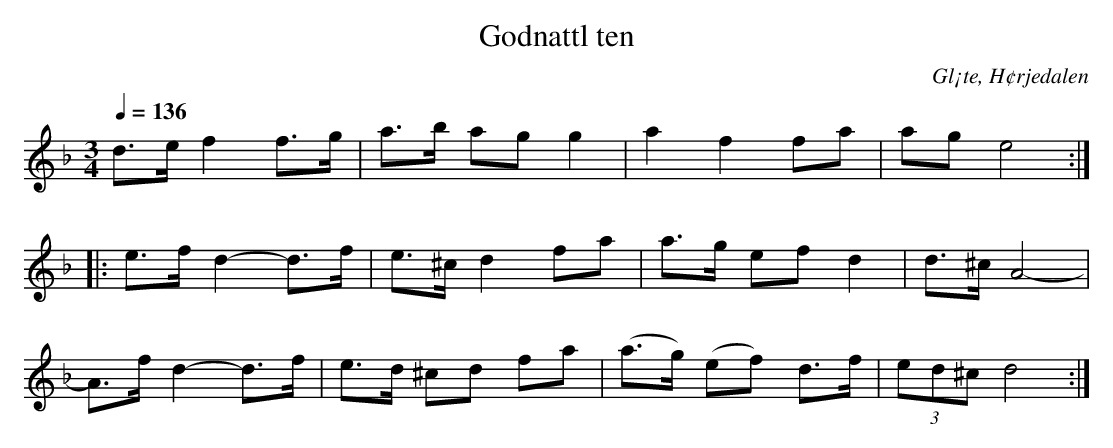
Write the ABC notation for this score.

X:1
T:Godnattl ten
M:3/4
O:Gl¡te, H¢rjedalen
Q:1/4=136
L:1/8
K:Dm
d>e f2 f>g|a>b ag g2|a2 f2 fa|ag e4::!
e>f d2- d>f|e>^c d2 fa|a>g ef d2|d>^c A4-|!
A>f d2- d>f|e>d ^cd fa|(a>g) (ef) d>f|(3ed^c d4:|]
